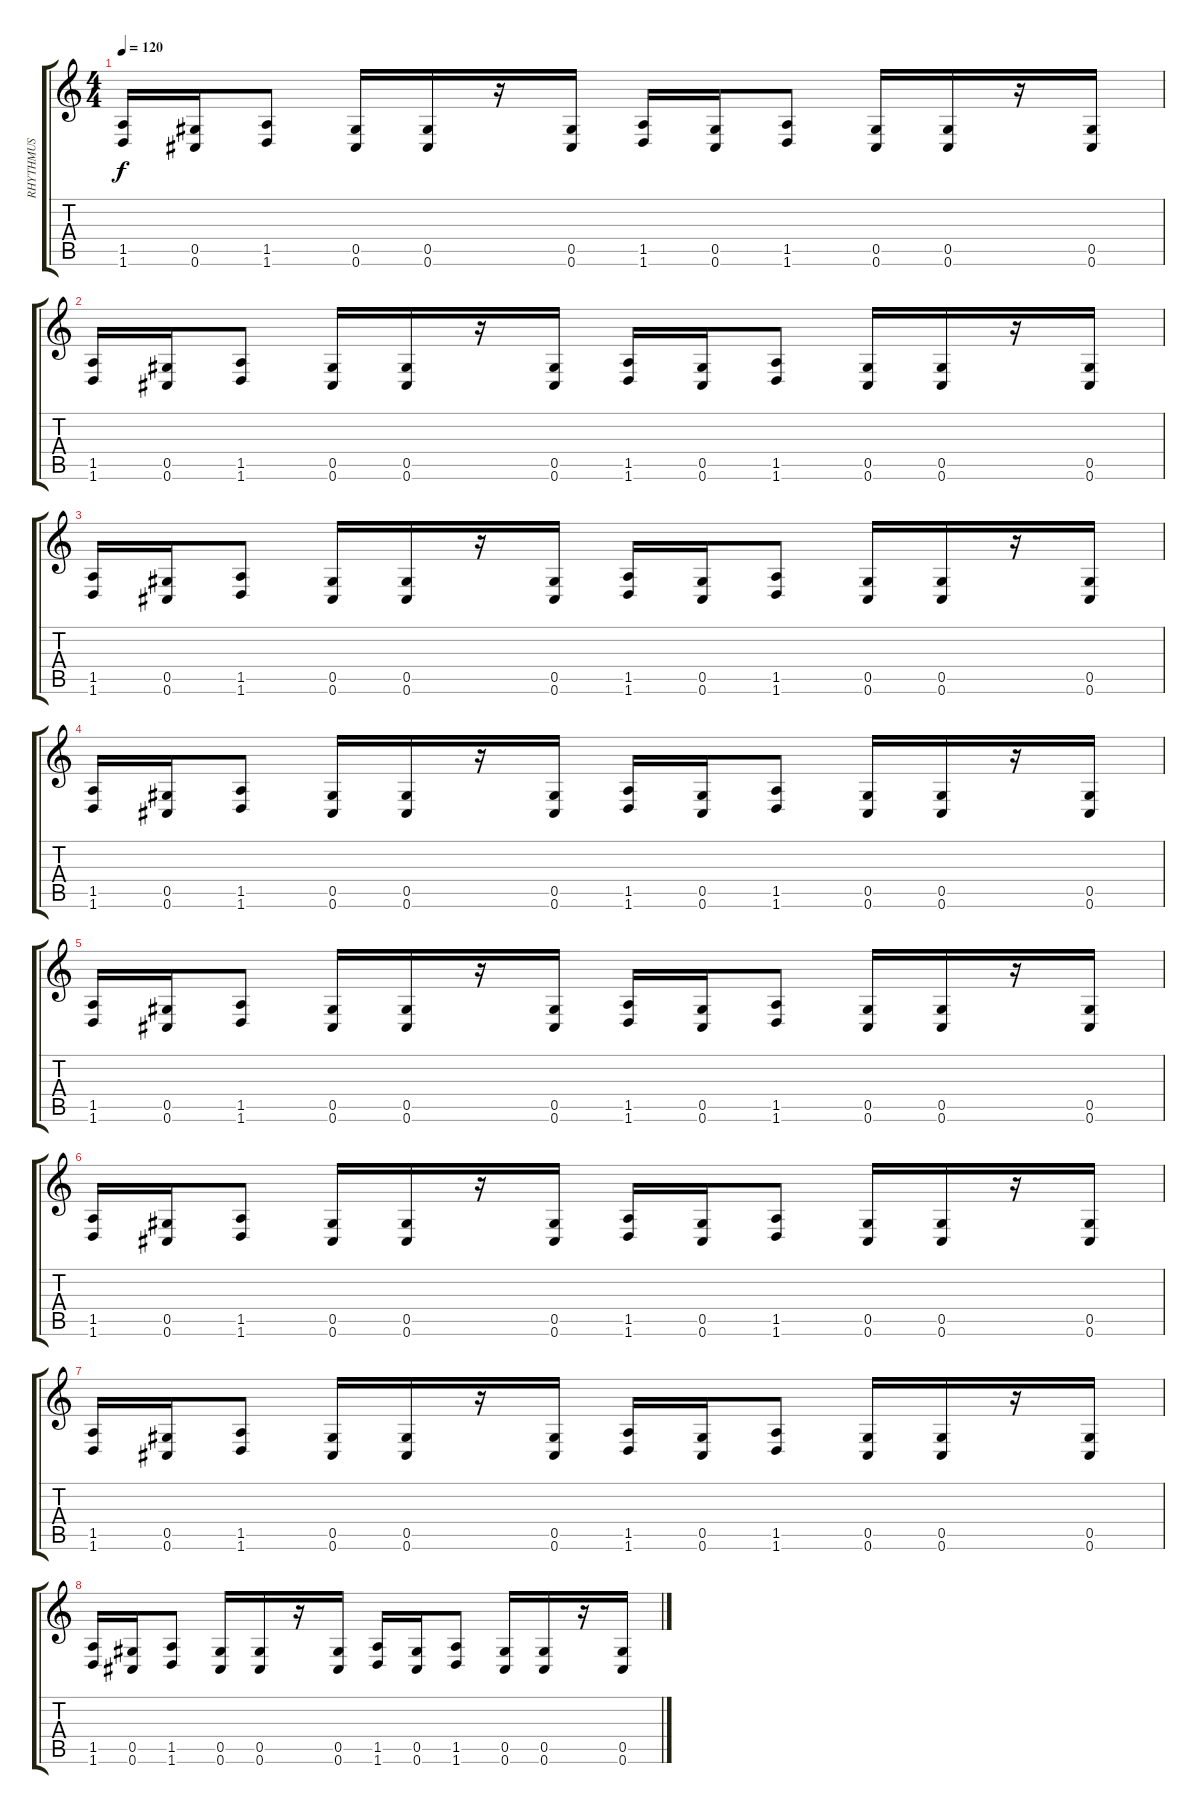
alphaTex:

\track ("RHYTHMUS" "RHYTHMUS") {instrument distortionguitar}
\staff {score tabs}
\tuning (Eb4 Bb3 Gb3 Db3 Ab2 Db2) {hide}
\ts (4 4)
\tempo 120
\clef g2
\ks c
(1.5 1.6).16{dy f} (0.5 0.6).16 (1.5 1.6).8 (0.5 0.6).16 (0.5 0.6).16 r.16 (0.5 0.6).16 (1.5 1.6).16 (0.5 0.6).16 (1.5 1.6).8 (0.5 0.6).16 (0.5 0.6).16 r.16 (0.5 0.6).16 |
(1.5 1.6).16 (0.5 0.6).16 (1.5 1.6).8 (0.5 0.6).16 (0.5 0.6).16 r.16 (0.5 0.6).16 (1.5 1.6).16 (0.5 0.6).16 (1.5 1.6).8 (0.5 0.6).16 (0.5 0.6).16 r.16 (0.5 0.6).16 |
(1.5 1.6).16 (0.5 0.6).16 (1.5 1.6).8 (0.5 0.6).16 (0.5 0.6).16 r.16 (0.5 0.6).16 (1.5 1.6).16 (0.5 0.6).16 (1.5 1.6).8 (0.5 0.6).16 (0.5 0.6).16 r.16 (0.5 0.6).16 |
(1.5 1.6).16 (0.5 0.6).16 (1.5 1.6).8 (0.5 0.6).16 (0.5 0.6).16 r.16 (0.5 0.6).16 (1.5 1.6).16 (0.5 0.6).16 (1.5 1.6).8 (0.5 0.6).16 (0.5 0.6).16 r.16 (0.5 0.6).16 |
(1.5 1.6).16 (0.5 0.6).16 (1.5 1.6).8 (0.5 0.6).16 (0.5 0.6).16 r.16 (0.5 0.6).16 (1.5 1.6).16 (0.5 0.6).16 (1.5 1.6).8 (0.5 0.6).16 (0.5 0.6).16 r.16 (0.5 0.6).16 |
(1.5 1.6).16 (0.5 0.6).16 (1.5 1.6).8 (0.5 0.6).16 (0.5 0.6).16 r.16 (0.5 0.6).16 (1.5 1.6).16 (0.5 0.6).16 (1.5 1.6).8 (0.5 0.6).16 (0.5 0.6).16 r.16 (0.5 0.6).16 |
(1.5 1.6).16 (0.5 0.6).16 (1.5 1.6).8 (0.5 0.6).16 (0.5 0.6).16 r.16 (0.5 0.6).16 (1.5 1.6).16 (0.5 0.6).16 (1.5 1.6).8 (0.5 0.6).16 (0.5 0.6).16 r.16 (0.5 0.6).16 |
(1.5 1.6).16 (0.5 0.6).16 (1.5 1.6).8 (0.5 0.6).16 (0.5 0.6).16 r.16 (0.5 0.6).16 (1.5 1.6).16 (0.5 0.6).16 (1.5 1.6).8 (0.5 0.6).16 (0.5 0.6).16 r.16 (0.5 0.6).16
